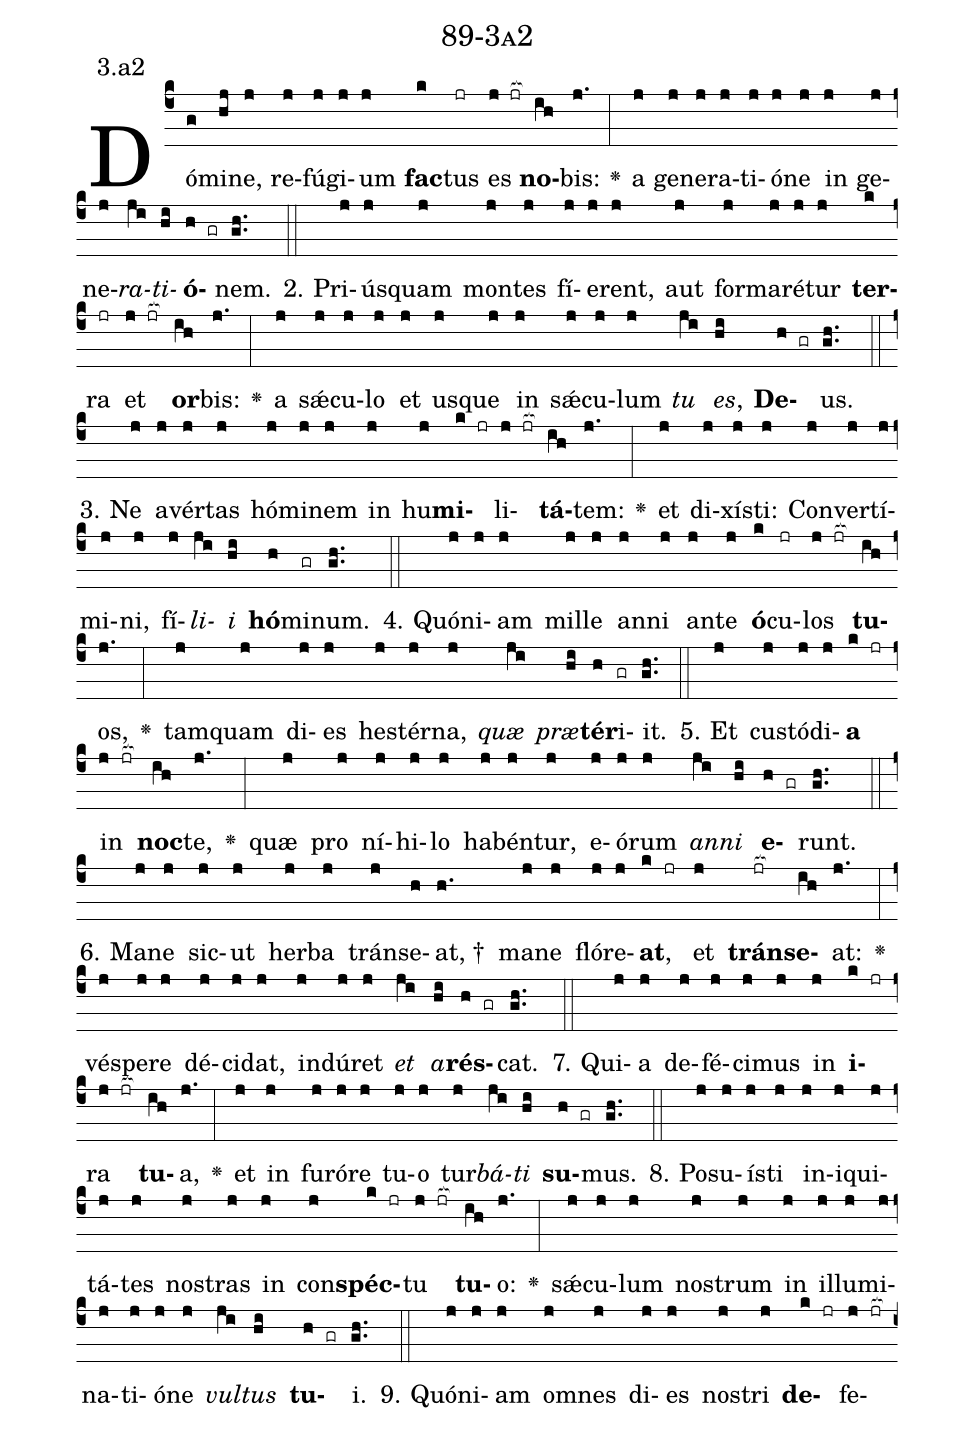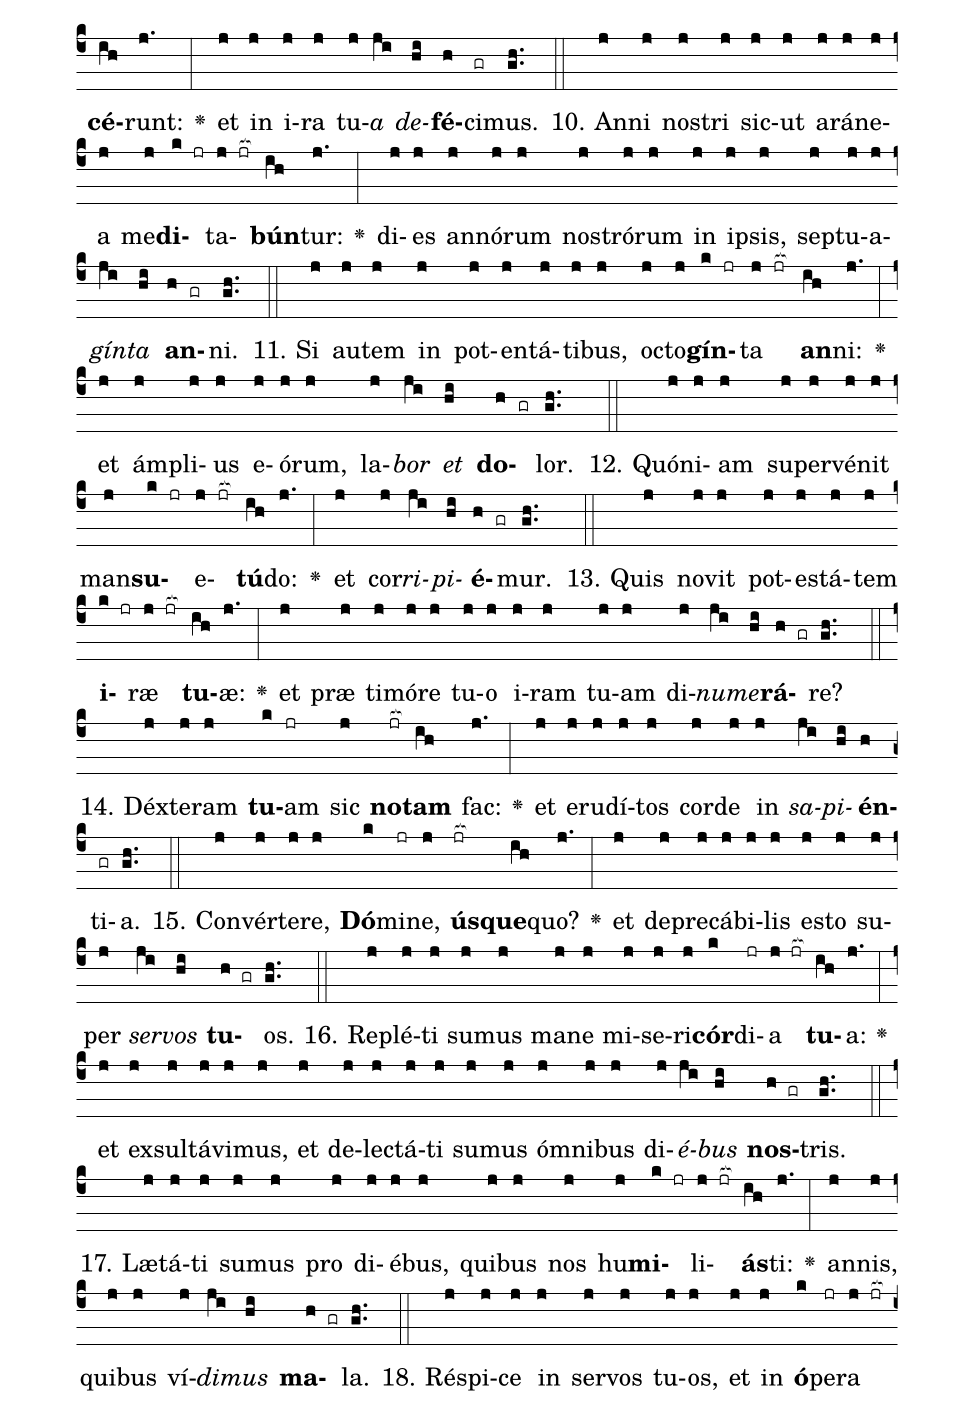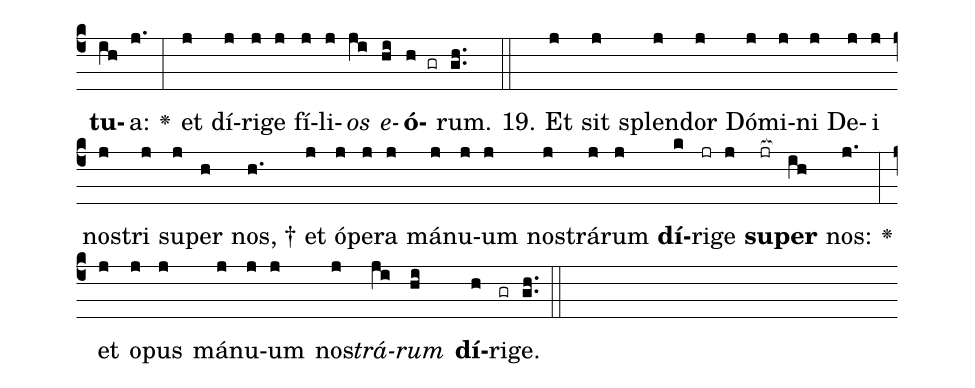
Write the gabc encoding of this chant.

name: 89-3a2;
annotation: 3.a2;
%%
(c4)Dó(g)mi(hj)ne,(j) re(j)fú(j)gi(j)um(j) <b>fac</b>(k)tus(jr) es(j jr[ocb:1{]) <b>no</b>(ih[ocb:0}])bis:(j.) <v>\greheightstar</v>(:) a(j) ge(j)ne(j)ra(j)ti(j)ó(j)ne(j) in(j) ge(j)ne(j)<i>ra</i>(ji)<i>ti</i>(hi)<b>ó</b>(h gr)nem.(gh..) (::)
2. Pri(j)ús(j)quam(j) mon(j)tes(j) fí(j)e(j)rent,(j) aut(j) for(j)ma(j)ré(j)tur(j) <b>ter</b>(k)ra(jr) et(j jr[ocb:1{]) <b>or</b>(ih[ocb:0}])bis:(j.) <v>\greheightstar</v>(:) a(j) sǽ(j)cu(j)lo(j) et(j) us(j)que(j) in(j) sǽ(j)cu(j)lum(j) <i>tu</i>(ji) <i>es</i>,(hi) <b>De</b>(h gr)us.(gh..) (::)
3. Ne(j) a(j)vér(j)tas(j) hó(j)mi(j)nem(j) in(j) hu(j)<b>mi</b>(k jr)li(j jr[ocb:1{])<b>tá</b>(ih[ocb:0}])tem:(j.) <v>\greheightstar</v>(:) et(j) di(j)xís(j)ti:(j) Con(j)ver(j)tí(j)mi(j)ni,(j) fí(j)<i>li</i>(ji)<i>i</i>(hi) <b>hó</b>(h)mi(gr)num.(gh..) (::)
4. Quón(j)i(j)am(j) mil(j)le(j) an(j)ni(j) an(j)te(j) <b>ó</b>(k)cu(jr)los(j jr[ocb:1{]) <b>tu</b>(ih[ocb:0}])os,(j.) <v>\greheightstar</v>(:) tam(j)quam(j) di(j)es(j) hes(j)tér(j)na,(j) <i>quæ</i>(ji) <i>præ</i>(hi)<b>tér</b>(h)i(gr)it.(gh..) (::)
5. Et(j) cus(j)tó(j)di(j)<b>a</b>(k jr) in(j jr[ocb:1{]) <b>noc</b>(ih[ocb:0}])te,(j.) <v>\greheightstar</v>(:) quæ(j) pro(j) ní(j)hi(j)lo(j) ha(j)bén(j)tur,(j) e(j)ó(j)rum(j) <i>an</i>(ji)<i>ni</i>(hi) <b>e</b>(h gr)runt.(gh..) (::)
6. Ma(j)ne(j) sic(j)ut(j) her(j)ba(j) tráns(j)e(h)at, †(h.) ma(j)ne(j) fló(j)re(j)<b>at</b>,(k jr) et(j) <b>tráns</b>(jr[ocb:1{])<b>e</b>(ih[ocb:0}])at:(j.) <v>\greheightstar</v>(:) vés(j)pe(j)re(j) dé(j)ci(j)dat,(j) in(j)dú(j)ret(j) <i>et</i>(ji) <i>a</i>(hi)<b>rés</b>(h gr)cat.(gh..) (::)
7. Qui(j)a(j) de(j)fé(j)ci(j)mus(j) in(j) <b>i</b>(k jr)ra(j jr[ocb:1{]) <b>tu</b>(ih[ocb:0}])a,(j.) <v>\greheightstar</v>(:) et(j) in(j) fu(j)ró(j)re(j) tu(j)o(j) tur(j)<i>bá</i>(ji)<i>ti</i>(hi) <b>su</b>(h gr)mus.(gh..) (::)
8. Po(j)su(j)ís(j)ti(j) in(j)i(j)qui(j)tá(j)tes(j) nos(j)tras(j) in(j) con(j)<b>spéc</b>(k jr)tu(j jr[ocb:1{]) <b>tu</b>(ih[ocb:0}])o:(j.) <v>\greheightstar</v>(:) sǽ(j)cu(j)lum(j) nos(j)trum(j) in(j) il(j)lu(j)mi(j)na(j)ti(j)ó(j)ne(j) <i>vul</i>(ji)<i>tus</i>(hi) <b>tu</b>(h gr)i.(gh..) (::)
9. Quón(j)i(j)am(j) om(j)nes(j) di(j)es(j) nos(j)tri(j) <b>de</b>(k jr)fe(j jr[ocb:1{])<b>cé</b>(ih[ocb:0}])runt:(j.) <v>\greheightstar</v>(:) et(j) in(j) i(j)ra(j) tu(j)<i>a</i>(ji) <i>de</i>(hi)<b>fé</b>(h)ci(gr)mus.(gh..) (::)
10. An(j)ni(j) nos(j)tri(j) sic(j)ut(j) a(j)rá(j)ne(j)a(j) me(j)<b>di</b>(k jr)ta(j jr[ocb:1{])<b>bún</b>(ih[ocb:0}])tur:(j.) <v>\greheightstar</v>(:) di(j)es(j) an(j)nó(j)rum(j) nos(j)tró(j)rum(j) in(j) ip(j)sis,(j) sep(j)tu(j)a(j)<i>gín</i>(ji)<i>ta</i>(hi) <b>an</b>(h gr)ni.(gh..) (::)
11. Si(j) au(j)tem(j) in(j) pot(j)en(j)tá(j)ti(j)bus,(j) oc(j)to(j)<b>gín</b>(k jr)ta(j jr[ocb:1{]) <b>an</b>(ih[ocb:0}])ni:(j.) <v>\greheightstar</v>(:) et(j) ám(j)pli(j)us(j) e(j)ó(j)rum,(j) la(j)<i>bor</i>(ji) <i>et</i>(hi) <b>do</b>(h gr)lor.(gh..) (::)
12. Quón(j)i(j)am(j) su(j)per(j)vé(j)nit(j) man(j)<b>su</b>(k jr)e(j jr[ocb:1{])<b>tú</b>(ih[ocb:0}])do:(j.) <v>\greheightstar</v>(:) et(j) cor(j)<i>ri</i>(ji)<i>pi</i>(hi)<b>é</b>(h gr)mur.(gh..) (::)
13. Quis(j) no(j)vit(j) pot(j)es(j)tá(j)tem(j) <b>i</b>(k jr)ræ(j jr[ocb:1{]) <b>tu</b>(ih[ocb:0}])æ:(j.) <v>\greheightstar</v>(:) et(j) præ(j) ti(j)mó(j)re(j) tu(j)o(j) i(j)ram(j) tu(j)am(j) di(j)<i>nu</i>(ji)<i>me</i>(hi)<b>rá</b>(h gr)re?(gh..) (::)
14. Déx(j)te(j)ram(j) <b>tu</b>(k)am(jr) sic(j) <b>no</b>(jr[ocb:1{])<b>tam</b>(ih[ocb:0}]) fac:(j.) <v>\greheightstar</v>(:) et(j) e(j)ru(j)dí(j)tos(j) cor(j)de(j) in(j) <i>sa</i>(ji)<i>pi</i>(hi)<b>én</b>(h)ti(gr)a.(gh..) (::)
15. Con(j)vér(j)te(j)re,(j) <b>Dó</b>(k)mi(jr)ne,(j) <b>ús</b>(jr[ocb:1{])<b>que</b>(ih[ocb:0}])quo?(j.) <v>\greheightstar</v>(:) et(j) de(j)pre(j)cá(j)bi(j)lis(j) es(j)to(j) su(j)per(j) <i>ser</i>(ji)<i>vos</i>(hi) <b>tu</b>(h gr)os.(gh..) (::)
16. Re(j)plé(j)ti(j) su(j)mus(j) ma(j)ne(j) mi(j)se(j)ri(j)<b>cór</b>(k)di(jr)a(j jr[ocb:1{]) <b>tu</b>(ih[ocb:0}])a:(j.) <v>\greheightstar</v>(:) et(j) ex(j)sul(j)tá(j)vi(j)mus,(j) et(j) de(j)lec(j)tá(j)ti(j) su(j)mus(j) óm(j)ni(j)bus(j) di(j)<i>é</i>(ji)<i>bus</i>(hi) <b>nos</b>(h gr)tris.(gh..) (::)
17. Læ(j)tá(j)ti(j) su(j)mus(j) pro(j) di(j)é(j)bus,(j) qui(j)bus(j) nos(j) hu(j)<b>mi</b>(k jr)li(j jr[ocb:1{])<b>ás</b>(ih[ocb:0}])ti:(j.) <v>\greheightstar</v>(:) an(j)nis,(j) qui(j)bus(j) ví(j)<i>di</i>(ji)<i>mus</i>(hi) <b>ma</b>(h gr)la.(gh..) (::)
18. Ré(j)spi(j)ce(j) in(j) ser(j)vos(j) tu(j)os,(j) et(j) in(j) <b>ó</b>(k)pe(jr)ra(j jr[ocb:1{]) <b>tu</b>(ih[ocb:0}])a:(j.) <v>\greheightstar</v>(:) et(j) dí(j)ri(j)ge(j) fí(j)li(j)<i>os</i>(ji) <i>e</i>(hi)<b>ó</b>(h gr)rum.(gh..) (::)
19. Et(j) sit(j) splen(j)dor(j) Dó(j)mi(j)ni(j) De(j)i(j) nos(j)tri(j) su(j)per(h) nos, †(h.) et(j) ó(j)pe(j)ra(j) má(j)nu(j)um(j) nos(j)trá(j)rum(j) <b>dí</b>(k)ri(jr)ge(j) <b>su</b>(jr[ocb:1{])<b>per</b>(ih[ocb:0}]) nos:(j.) <v>\greheightstar</v>(:) et(j) o(j)pus(j) má(j)nu(j)um(j) nos(j)<i>trá</i>(ji)<i>rum</i>(hi) <b>dí</b>(h)ri(gr)ge.(gh..) (::)
